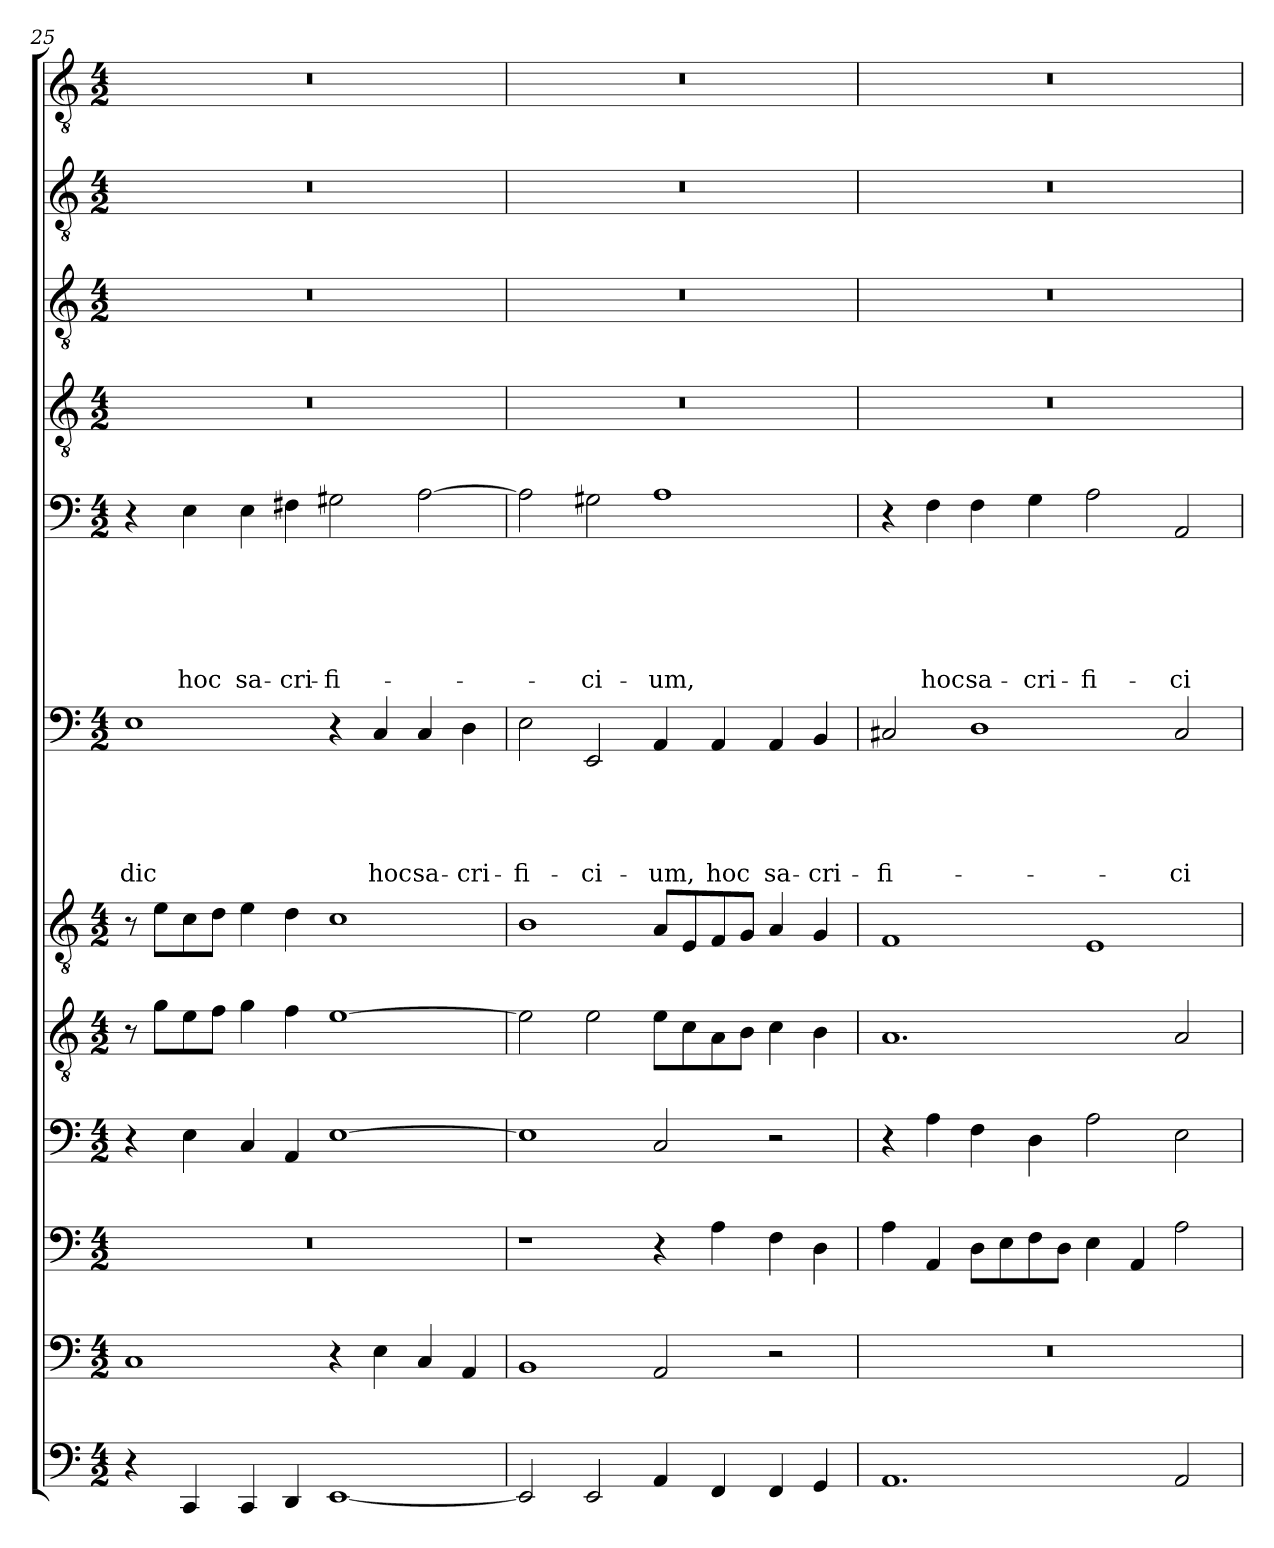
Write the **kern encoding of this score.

**kern	**kern	**kern	**kern	**kern	**kern	**kern	**text	**text	**text	**text	**text	**kern	**text	**text	**text	**text	**text	**text	**kern	**kern	**kern	**kern
*part12	*part11	*part10	*part9	*part8	*part7	*part6	*part6	*part6	*part6	*part6	*part6	*part5	*part5	*part5	*part5	*part5	*part5	*part5	*part4	*part3	*part2	*part1
*staff12	*staff11	*staff10	*staff9	*staff8	*staff7	*staff6	*staff6	*staff6	*staff6	*staff6	*staff6	*staff5	*staff5	*staff5	*staff5	*staff5	*staff5	*staff5	*staff4	*staff3	*staff2	*staff1
*clefF4	*clefF4	*clefF4	*clefF4	*clefGv2	*clefGv2	*clefF4	*	*	*	*	*	*clefF4	*	*	*	*	*	*	*clefGv2	*clefGv2	*clefGv2	*clefGv2
*k[]	*k[]	*k[]	*k[]	*k[]	*k[]	*k[]	*	*	*	*	*	*k[]	*	*	*	*	*	*	*k[]	*k[]	*k[]	*k[]
*C:	*C:	*C:	*C:	*C:	*C:	*C:	*	*	*	*	*	*C:	*	*	*	*	*	*	*C:	*C:	*C:	*C:
*M4/2	*M4/2	*M4/2	*M4/2	*M4/2	*M4/2	*M4/2	*	*	*	*	*	*M4/2	*	*	*	*	*	*	*M4/2	*M4/2	*M4/2	*M4/2
=25	=25	=25	=25	=25	=25	=25	=25	=25	=25	=25	=25	=25	=25	=25	=25	=25	=25	=25	=25	=25	=25	=25
!	!	!	!	!	!	!	!	!	!	!	!LO:LY:b	!	!	!	!	!	!	!	!	!	!	!
4r	1C	0r	4r	8r	8r	1E	.	.	.	.	-dic	4r	.	.	.	.	.	.	0r	0r	0r	0r
.	.	.	.	8g\L	8e\L	.	.	.	.	.	.	.	.	.	.	.	.	.	.	.	.	.
!	!	!	!	!	!	!	!	!	!	!	!	!	!	!	!	!	!	!LO:LY:b	!	!	!	!
4CC/	.	.	4E\	8e\	8c\	.	.	.	.	.	.	4E\	.	.	.	.	.	hoc	.	.	.	.
.	.	.	.	8f\J	8d\J	.	.	.	.	.	.	.	.	.	.	.	.	.	.	.	.	.
!	!	!	!	!	!	!	!	!	!	!	!	!	!	!	!	!	!	!LO:LY:b	!	!	!	!
4CC/	.	.	4C/	4g\	4e\	.	.	.	.	.	.	4E\	.	.	.	.	.	sa-	.	.	.	.
!	!	!	!	!	!	!	!	!	!	!	!	!	!	!	!	!	!	!LO:LY:b	!	!	!	!
4DD/	.	.	4AA/	4f\	4d\	.	.	.	.	.	.	4F#X\	.	.	.	.	.	-cri-	.	.	.	.
!	!	!	!	!	!	!	!	!	!	!	!	!	!	!	!	!	!	!LO:LY:b	!	!	!	!
[1EE	4r	.	[1E	[1e	1c	4r	.	.	.	.	.	2G#X\	.	.	.	.	.	-fi-	.	.	.	.
!	!	!	!	!	!	!	!	!	!	!	!LO:LY:b	!	!	!	!	!	!	!	!	!	!	!
.	4E\	.	.	.	.	4C/	.	.	.	.	hoc	.	.	.	.	.	.	.	.	.	.	.
!	!	!	!	!	!	!	!	!	!	!	!LO:LY:b	!	!	!	!	!	!	!	!	!	!	!
.	4C/	.	.	.	.	4C/	.	.	.	.	sa-	[2A\	.	.	.	.	.	.	.	.	.	.
!	!	!	!	!	!	!	!	!	!	!	!LO:LY:b	!	!	!	!	!	!	!	!	!	!	!
.	4AA/	.	.	.	.	4D\	.	.	.	.	-cri-	.	.	.	.	.	.	.	.	.	.	.
=26	=26	=26	=26	=26	=26	=26	=26	=26	=26	=26	=26	=26	=26	=26	=26	=26	=26	=26	=26	=26	=26	=26
!	!	!	!	!	!	!	!	!	!	!	!LO:LY:b	!	!	!	!	!	!	!	!	!	!	!
2EE/]	1BB	1r	1E]	2e\]	1B	2E\	.	.	.	.	-fi-	2A\]	.	.	.	.	.	.	0r	0r	0r	0r
!	!	!	!	!	!	!	!	!	!	!	!LO:LY:b	!	!	!	!	!	!	!LO:LY:b	!	!	!	!
2EE/	.	.	.	2e\	.	2EE/	.	.	.	.	-ci-	2G#X\	.	.	.	.	.	-ci-	.	.	.	.
!	!	!	!	!	!	!	!	!	!	!	!LO:LY:b	!	!	!	!	!	!	!LO:LY:b	!	!	!	!
4AA/	2AA/	4r	2C/	8e\L	8A/L	4AA/	.	.	.	.	-um,	1A	.	.	.	.	.	-um,	.	.	.	.
.	.	.	.	8c\	8E/	.	.	.	.	.	.	.	.	.	.	.	.	.	.	.	.	.
!	!	!	!	!	!	!	!	!	!	!	!LO:LY:b	!	!	!	!	!	!	!	!	!	!	!
4FF/	.	4A\	.	8A\	8F/	4AA/	.	.	.	.	hoc	.	.	.	.	.	.	.	.	.	.	.
.	.	.	.	8B\J	8G/J	.	.	.	.	.	.	.	.	.	.	.	.	.	.	.	.	.
!	!	!	!	!	!	!	!	!	!	!	!LO:LY:b	!	!	!	!	!	!	!	!	!	!	!
4FF/	2r	4F\	2r	4c\	4A/	4AA/	.	.	.	.	sa-	.	.	.	.	.	.	.	.	.	.	.
!	!	!	!	!	!	!	!	!	!	!	!LO:LY:b	!	!	!	!	!	!	!	!	!	!	!
4GG/	.	4D\	.	4B\	4G/	4BB/	.	.	.	.	-cri-	.	.	.	.	.	.	.	.	.	.	.
!!LO:PB:g=z
=27	=27	=27	=27	=27	=27	=27	=27	=27	=27	=27	=27	=27	=27	=27	=27	=27	=27	=27	=27	=27	=27	=27
!	!	!	!	!	!	!	!	!	!	!	!LO:LY:b	!	!	!	!	!	!	!	!	!	!	!
1.AA	0r	4A\	4r	1.A	1F	2C#X/	.	.	.	.	-fi-	4r	.	.	.	.	.	.	0r	0r	0r	0r
!	!	!	!	!	!	!	!	!	!	!	!	!	!	!	!	!	!	!LO:LY:b	!	!	!	!
.	.	4AA/	4A\	.	.	.	.	.	.	.	.	4F\	.	.	.	.	.	hoc	.	.	.	.
!	!	!	!	!	!	!	!	!	!	!	!	!	!	!	!	!	!	!LO:LY:b	!	!	!	!
.	.	8D\L	4F\	.	.	1D	.	.	.	.	.	4F\	.	.	.	.	.	sa-	.	.	.	.
.	.	8E\	.	.	.	.	.	.	.	.	.	.	.	.	.	.	.	.	.	.	.	.
!	!	!	!	!	!	!	!	!	!	!	!	!	!	!	!	!	!	!LO:LY:b	!	!	!	!
.	.	8F\	4D\	.	.	.	.	.	.	.	.	4G\	.	.	.	.	.	-cri-	.	.	.	.
.	.	8D\J	.	.	.	.	.	.	.	.	.	.	.	.	.	.	.	.	.	.	.	.
!	!	!	!	!	!	!	!	!	!	!	!	!	!	!	!	!	!	!LO:LY:b	!	!	!	!
.	.	4E\	2A\	.	1E	.	.	.	.	.	.	2A\	.	.	.	.	.	-fi-	.	.	.	.
.	.	4AA/	.	.	.	.	.	.	.	.	.	.	.	.	.	.	.	.	.	.	.	.
!	!	!	!	!	!	!	!	!	!	!	!LO:LY:b	!	!	!	!	!	!	!LO:LY:b	!	!	!	!
2AA/	.	2A\	2E\	2A/	.	2C#/	.	.	.	.	-ci-	2AA/	.	.	.	.	.	-ci-	.	.	.	.
=	=	=	=	=	=	=	=	=	=	=	=	=	=	=	=	=	=	=	=	=	=	=
*-	*-	*-	*-	*-	*-	*-	*-	*-	*-	*-	*-	*-	*-	*-	*-	*-	*-	*-	*-	*-	*-	*-
